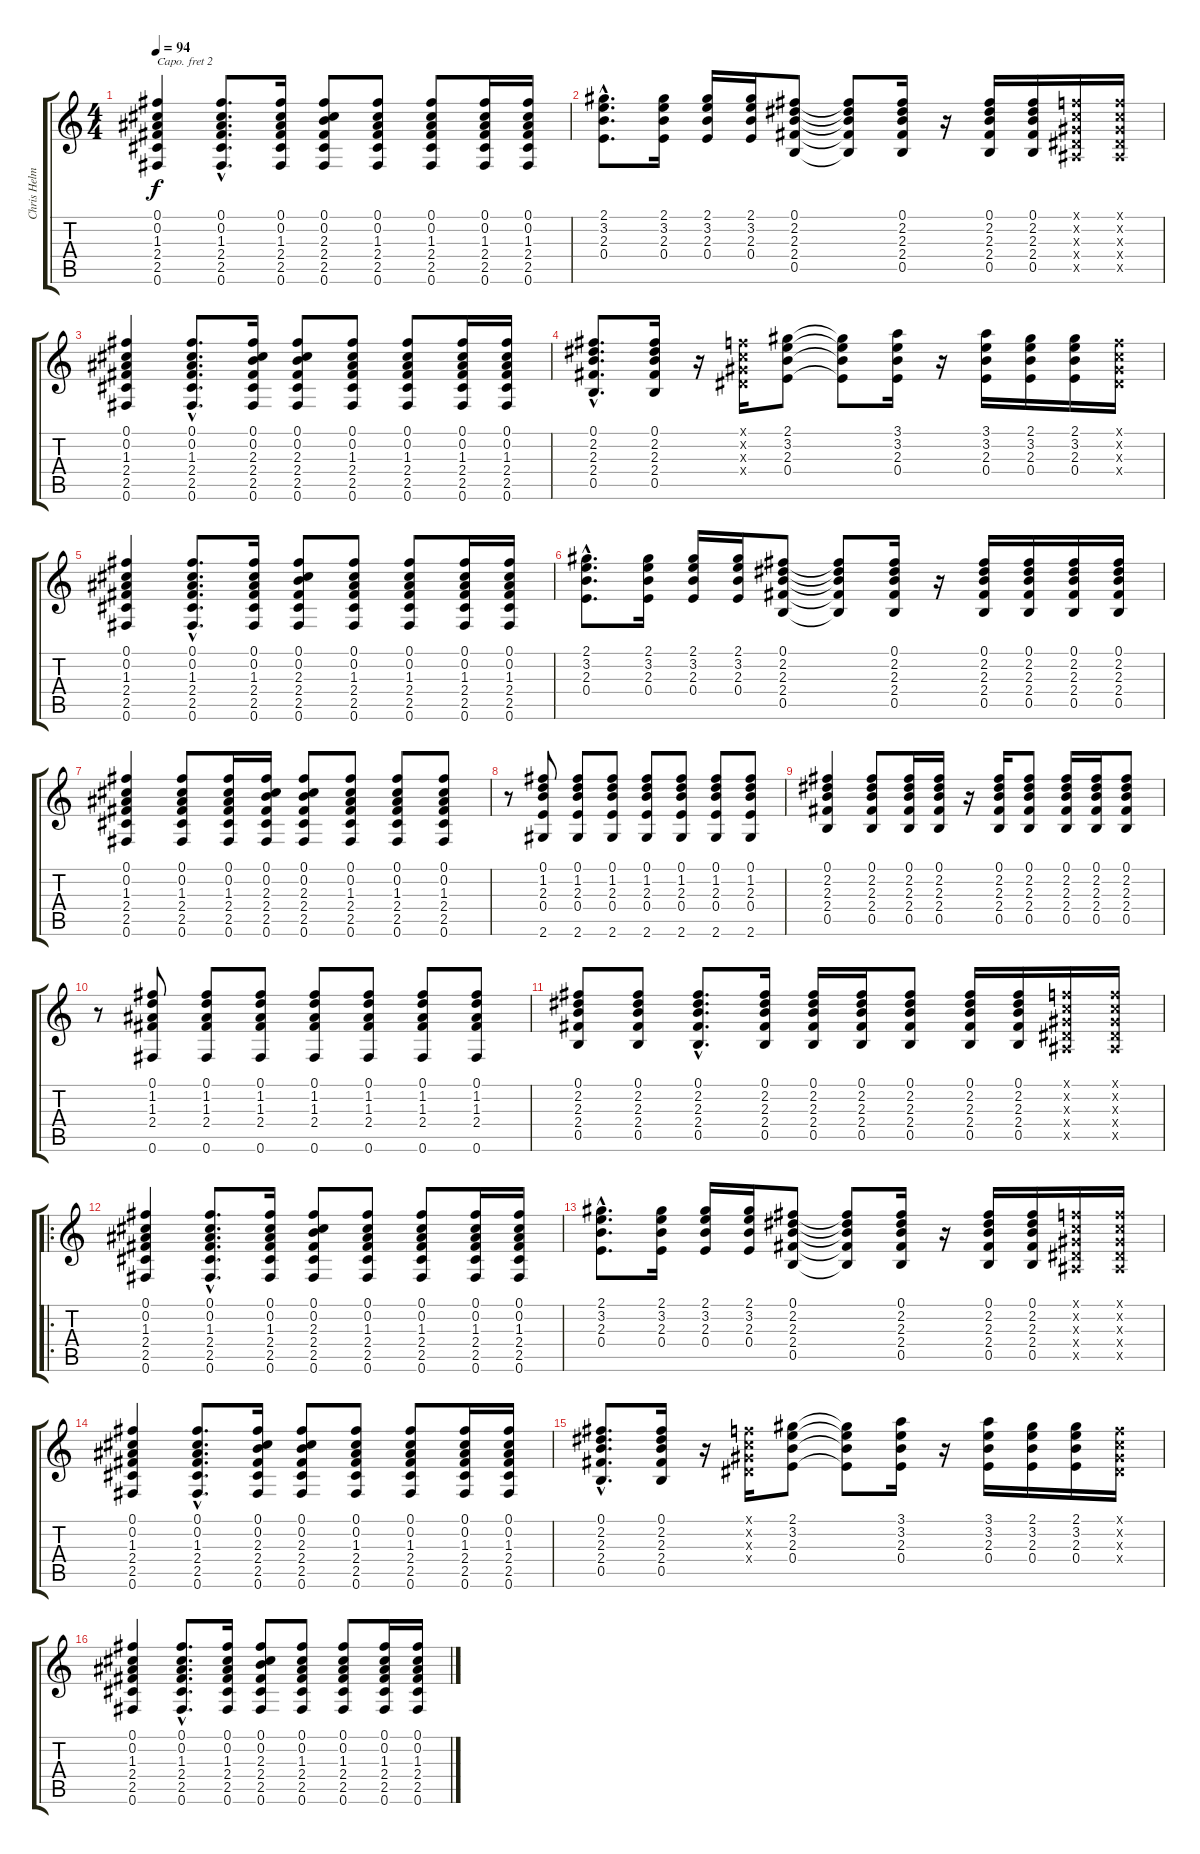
\track ("Chris Helme (acoustic)" "Chris Helm") {instrument acousticguitarsteel}
\staff {score tabs}
\capo 2
\tuning (E4 B3 G3 D3 A2 E2) {hide}
\ts (4 4)
\tempo 94
\clef g2
\ks c
(0.1 0.2 1.3 2.4 2.5 0.6).4{dy f instrument acousticguitarsteel} (0.1{hac} 0.2{hac} 1.3{hac} 2.4{hac} 2.5{hac} 0.6{hac}).8{d} (0.1 0.2 1.3 2.4 2.5 0.6).16 (0.1 0.2 2.3 2.4 2.5 0.6).8 (0.1 0.2 1.3 2.4 2.5 0.6).8 (0.1 0.2 1.3 2.4 2.5 0.6).8 (0.1 0.2 1.3 2.4 2.5 0.6).16 (0.1 0.2 1.3 2.4 2.5 0.6).16 |
(2.1{hac} 3.2{hac} 2.3{hac} 0.4{hac}).8{d} (2.1 3.2 2.3 0.4).16 (2.1 3.2 2.3 0.4).16 (2.1 3.2 2.3 0.4).16 (0.1 2.2 2.3 2.4 0.5).8 (0.1{t} 2.2{t} 2.3{t} 2.4{t} 0.5{t}).8 (0.1 2.2 2.3 2.4 0.5).16 r.16 (0.1 2.2 2.3 2.4 0.5).16 (0.1 2.2 2.3 2.4 0.5).16 (-1.1{x} -1.2{x} -1.3{x} -1.4{x} -1.5{x}).16 (-1.1{x} -1.2{x} -1.3{x} -1.4{x} -1.5{x}).16 |
(0.1 0.2 1.3 2.4 2.5 0.6).4 (0.1{hac} 0.2{hac} 1.3{hac} 2.4{hac} 2.5{hac} 0.6{hac}).8{d} (0.1 0.2 2.3 2.4 2.5 0.6).16 (0.1 0.2 2.3 2.4 2.5 0.6).8 (0.1 0.2 1.3 2.4 2.5 0.6).8 (0.1 0.2 1.3 2.4 2.5 0.6).8 (0.1 0.2 1.3 2.4 2.5 0.6).16 (0.1 0.2 1.3 2.4 2.5 0.6).16 |
(0.1{hac} 2.2{hac} 2.3{hac} 2.4{hac} 0.5{hac}).8{d} (0.1 2.2 2.3 2.4 0.5).16 r.16 (-1.1{x} -1.2{x} -1.3{x} -1.4{x}).16 (2.1 3.2 2.3 0.4).8 (2.1{t} 3.2{t} 2.3{t} 0.4{t}).8 (3.1 3.2 2.3 0.4).16 r.16 (3.1 3.2 2.3 0.4).16 (2.1 3.2 2.3 0.4).16 (2.1 3.2 2.3 0.4).16 (-1.1{x} -1.2{x} -1.3{x} -1.4{x}).16 |
(0.1 0.2 1.3 2.4 2.5 0.6).4 (0.1{hac} 0.2{hac} 1.3{hac} 2.4{hac} 2.5{hac} 0.6{hac}).8{d} (0.1 0.2 1.3 2.4 2.5 0.6).16 (0.1 0.2 2.3 2.4 2.5 0.6).8 (0.1 0.2 1.3 2.4 2.5 0.6).8 (0.1 0.2 1.3 2.4 2.5 0.6).8 (0.1 0.2 1.3 2.4 2.5 0.6).16 (0.1 0.2 1.3 2.4 2.5 0.6).16 |
(2.1{hac} 3.2{hac} 2.3{hac} 0.4{hac}).8{d} (2.1 3.2 2.3 0.4).16 (2.1 3.2 2.3 0.4).16 (2.1 3.2 2.3 0.4).16 (0.1 2.2 2.3 2.4 0.5).8 (0.1{t} 2.2{t} 2.3{t} 2.4{t} 0.5{t}).8 (0.1 2.2 2.3 2.4 0.5).16 r.16 (0.1 2.2 2.3 2.4 0.5).16 (0.1 2.2 2.3 2.4 0.5).16 (0.1 2.2 2.3 2.4 0.5).16 (0.1 2.2 2.3 2.4 0.5).16 |
(0.1 0.2 1.3 2.4 2.5 0.6).4 (0.1 0.2 1.3 2.4 2.5 0.6).8 (0.1 0.2 1.3 2.4 2.5 0.6).16 (0.1 0.2 2.3 2.4 2.5 0.6).16 (0.1 0.2 2.3 2.4 2.5 0.6).8 (0.1 0.2 1.3 2.4 2.5 0.6).8 (0.1 0.2 1.3 2.4 2.5 0.6).8 (0.1 0.2 1.3 2.4 2.5 0.6).8 |
r.8 (0.1 1.2 2.3 0.4 2.6).8 (0.1 1.2 2.3 0.4 2.6).8 (0.1 1.2 2.3 0.4 2.6).8 (0.1 1.2 2.3 0.4 2.6).8 (0.1 1.2 2.3 0.4 2.6).8 (0.1 1.2 2.3 0.4 2.6).8 (0.1 1.2 2.3 0.4 2.6).8 |
(0.1 2.2 2.3 2.4 0.5).4 (0.1 2.2 2.3 2.4 0.5).8 (0.1 2.2 2.3 2.4 0.5).16 (0.1 2.2 2.3 2.4 0.5).16 r.16 (0.1 2.2 2.3 2.4 0.5).16 (0.1 2.2 2.3 2.4 0.5).8 (0.1 2.2 2.3 2.4 0.5).16 (0.1 2.2 2.3 2.4 0.5).16 (0.1 2.2 2.3 2.4 0.5).8 |
r.8 (0.1 1.2 1.3 2.4 0.6).8 (0.1 1.2 1.3 2.4 0.6).8 (0.1 1.2 1.3 2.4 0.6).8 (0.1 1.2 1.3 2.4 0.6).8 (0.1 1.2 1.3 2.4 0.6).8 (0.1 1.2 1.3 2.4 0.6).8 (0.1 1.2 1.3 2.4 0.6).8 |
(0.1 2.2 2.3 2.4 0.5).8 (0.1 2.2 2.3 2.4 0.5).8 (0.1{hac} 2.2{hac} 2.3{hac} 2.4{hac} 0.5{hac}).8{d} (0.1 2.2 2.3 2.4 0.5).16 (0.1 2.2 2.3 2.4 0.5).16 (0.1 2.2 2.3 2.4 0.5).16 (0.1 2.2 2.3 2.4 0.5).8 (0.1 2.2 2.3 2.4 0.5).16 (0.1 2.2 2.3 2.4 0.5).16 (-1.1{x} -1.2{x} -1.3{x} -1.4{x} -1.5{x}).16 (-1.1{x} -1.2{x} -1.3{x} -1.4{x} -1.5{x}).16 |
\ro
(0.1 0.2 1.3 2.4 2.5 0.6).4 (0.1{hac} 0.2{hac} 1.3{hac} 2.4{hac} 2.5{hac} 0.6{hac}).8{d} (0.1 0.2 1.3 2.4 2.5 0.6).16 (0.1 0.2 2.3 2.4 2.5 0.6).8 (0.1 0.2 1.3 2.4 2.5 0.6).8 (0.1 0.2 1.3 2.4 2.5 0.6).8 (0.1 0.2 1.3 2.4 2.5 0.6).16 (0.1 0.2 1.3 2.4 2.5 0.6).16 |
(2.1{hac} 3.2{hac} 2.3{hac} 0.4{hac}).8{d} (2.1 3.2 2.3 0.4).16 (2.1 3.2 2.3 0.4).16 (2.1 3.2 2.3 0.4).16 (0.1 2.2 2.3 2.4 0.5).8 (0.1{t} 2.2{t} 2.3{t} 2.4{t} 0.5{t}).8 (0.1 2.2 2.3 2.4 0.5).16 r.16 (0.1 2.2 2.3 2.4 0.5).16 (0.1 2.2 2.3 2.4 0.5).16 (-1.1{x} -1.2{x} -1.3{x} -1.4{x} -1.5{x}).16 (-1.1{x} -1.2{x} -1.3{x} -1.4{x} -1.5{x}).16 |
(0.1 0.2 1.3 2.4 2.5 0.6).4 (0.1{hac} 0.2{hac} 1.3{hac} 2.4{hac} 2.5{hac} 0.6{hac}).8{d} (0.1 0.2 2.3 2.4 2.5 0.6).16 (0.1 0.2 2.3 2.4 2.5 0.6).8 (0.1 0.2 1.3 2.4 2.5 0.6).8 (0.1 0.2 1.3 2.4 2.5 0.6).8 (0.1 0.2 1.3 2.4 2.5 0.6).16 (0.1 0.2 1.3 2.4 2.5 0.6).16 |
(0.1{hac} 2.2{hac} 2.3{hac} 2.4{hac} 0.5{hac}).8{d} (0.1 2.2 2.3 2.4 0.5).16 r.16 (-1.1{x} -1.2{x} -1.3{x} -1.4{x}).16 (2.1 3.2 2.3 0.4).8 (2.1{t} 3.2{t} 2.3{t} 0.4{t}).8 (3.1 3.2 2.3 0.4).16 r.16 (3.1 3.2 2.3 0.4).16 (2.1 3.2 2.3 0.4).16 (2.1 3.2 2.3 0.4).16 (-1.1{x} -1.2{x} -1.3{x} -1.4{x}).16 |
(0.1 0.2 1.3 2.4 2.5 0.6).4 (0.1{hac} 0.2{hac} 1.3{hac} 2.4{hac} 2.5{hac} 0.6{hac}).8{d} (0.1 0.2 1.3 2.4 2.5 0.6).16 (0.1 0.2 2.3 2.4 2.5 0.6).8 (0.1 0.2 1.3 2.4 2.5 0.6).8 (0.1 0.2 1.3 2.4 2.5 0.6).8 (0.1 0.2 1.3 2.4 2.5 0.6).16 (0.1 0.2 1.3 2.4 2.5 0.6).16
